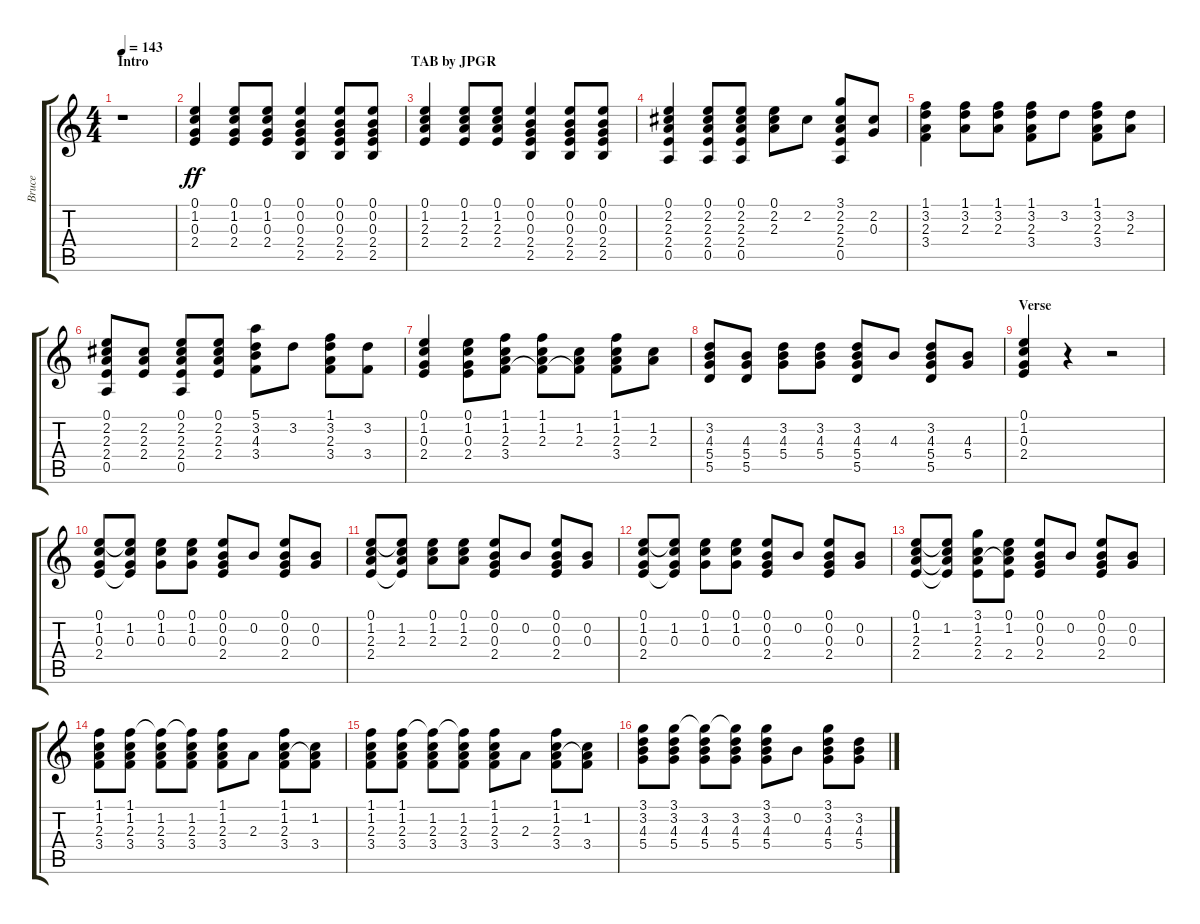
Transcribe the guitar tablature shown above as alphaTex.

\track ("Bruce" "Bruce") {instrument acousticguitarsteel}
\staff {score tabs}
\tuning (E4 B3 G3 D3 A2 E2) {hide}
\ts (4 4)
\section ("" "Intro                                                                           TAB by JPGR")
\tempo 143
\clef g2
\ks c
r.1{dy ff instrument acousticguitarsteel} |
(0.1 1.2 0.3 2.4).4 (0.1 1.2 0.3 2.4).8 (0.1 1.2 0.3 2.4).8 (0.1 0.2 0.3 2.4 2.5).4 (0.1 0.2 0.3 2.4 2.5).8 (0.1 0.2 0.3 2.4 2.5).8 |
(0.1 1.2 2.3 2.4).4 (0.1 1.2 2.3 2.4).8 (0.1 1.2 2.3 2.4).8 (0.1 0.2 0.3 2.4 2.5).4 (0.1 0.2 0.3 2.4 2.5).8 (0.1 0.2 0.3 2.4 2.5).8 |
(0.1 2.2 2.3 2.4 0.5).4 (0.1 2.2 2.3 2.4 0.5).8 (0.1 2.2 2.3 2.4 0.5).8 (0.1 2.2 2.3).8 2.2.8 (3.1 2.2 2.3 2.4 0.5).8 (2.2 0.3).8 |
(1.1 3.2 2.3 3.4).4 (1.1 3.2 2.3).8 (1.1 3.2 2.3).8 (1.1 3.2 2.3 3.4).8 3.2.8 (1.1 3.2 2.3 3.4).8 (3.2 2.3).8 |
(0.1 2.2 2.3 2.4 0.5).8 (2.2 2.3 2.4).8 (0.1 2.2 2.3 2.4 0.5).8 (0.1 2.2 2.3 2.4).8 (5.1 3.2 4.3 3.4).8 3.2.8 (1.1 3.2 2.3 3.4).8 (3.2 3.4).8 |
(0.1 1.2 0.3 2.4).4 (0.1 1.2 0.3 2.4).8 (1.1 1.2 2.3 3.4).8 (1.1 1.2 2.3 3.4{t}).8 (1.2 2.3 3.4{t}).8 (1.1 1.2 2.3 3.4).8 (1.2 2.3).8 |
(3.2 4.3 5.4 5.5).8 (4.3 5.4 5.5).8 (3.2 4.3 5.4).8 (3.2 4.3 5.4).8 (3.2 4.3 5.4 5.5).8 4.3.8 (3.2 4.3 5.4 5.5).8 (4.3 5.4).8 |
\section ("" "Verse")
(0.1 1.2 0.3 2.4).4 r.4 r.2 |
(0.1 1.2 0.3 2.4).8 (0.1{t} 1.2 0.3 2.4{t}).8 (0.1 1.2 0.3).8 (0.1 1.2 0.3).8 (0.1 0.2 0.3 2.4).8 0.2.8 (0.1 0.2 0.3 2.4).8 (0.2 0.3).8 |
(0.1 1.2 2.3 2.4).8 (0.1{t} 1.2 2.3 2.4{t}).8 (0.1 1.2 2.3).8 (0.1 1.2 2.3).8 (0.1 0.2 0.3 2.4).8 0.2.8 (0.1 0.2 0.3 2.4).8 (0.2 0.3).8 |
(0.1 1.2 0.3 2.4).8 (0.1{t} 1.2 0.3 2.4{t}).8 (0.1 1.2 0.3).8 (0.1 1.2 0.3).8 (0.1 0.2 0.3 2.4).8 0.2.8 (0.1 0.2 0.3 2.4).8 (0.2 0.3).8 |
(0.1 1.2 2.3 2.4).8 (0.1{t} 1.2 2.3{t} 2.4{t}).8 (3.1 1.2 2.3 2.4).8 (0.1 1.2 2.3{t} 2.4).8 (0.1 0.2 0.3 2.4).8 0.2.8 (0.1 0.2 0.3 2.4).8 (0.2 0.3).8 |
(1.1 1.2 2.3 3.4).8 (1.1 1.2 2.3 3.4).8 (1.1{t} 1.2 2.3 3.4).8 (1.1{t} 1.2 2.3 3.4).8 (1.1 1.2 2.3 3.4).8 2.3.8 (1.1 1.2 2.3 3.4).8 (1.2 2.3{t} 3.4).8 |
(1.1 1.2 2.3 3.4).8 (1.1 1.2 2.3 3.4).8 (1.1{t} 1.2 2.3 3.4).8 (1.1{t} 1.2 2.3 3.4).8 (1.1 1.2 2.3 3.4).8 2.3.8 (1.1 1.2 2.3 3.4).8 (1.2 2.3{t} 3.4).8 |
(3.1 3.2 4.3 5.4).8 (3.1 3.2 4.3 5.4).8 (3.1{t} 3.2 4.3 5.4).8 (3.1{t} 3.2 4.3 5.4).8 (3.1 3.2 4.3 5.4).8 0.2.8 (3.1 3.2 4.3 5.4).8 (3.2 4.3 5.4).8
